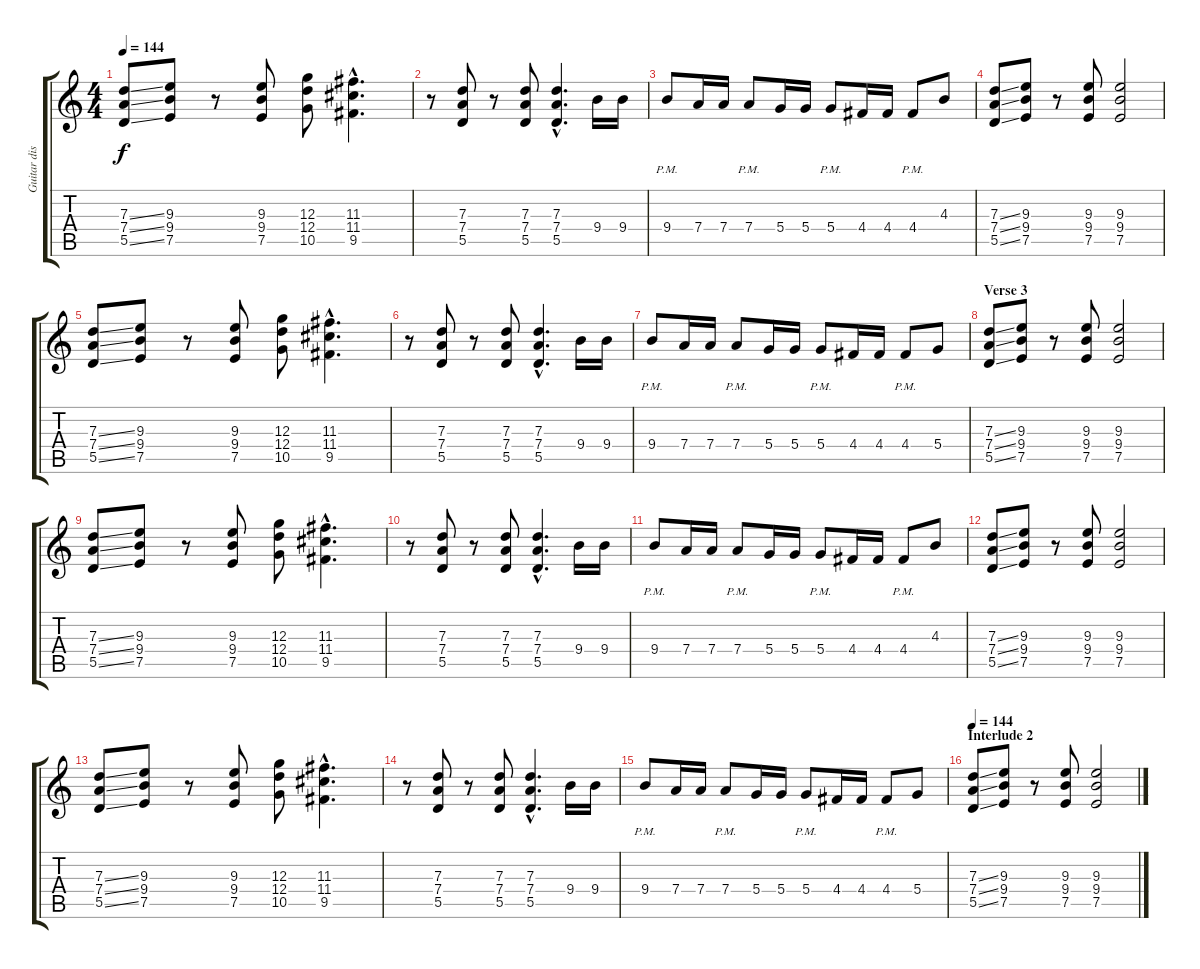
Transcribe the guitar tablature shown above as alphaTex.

\track ("Guitar distortion 4" "Guitar dis") {instrument distortionguitar}
\staff {score tabs}
\tuning (E4 B3 G3 D3 A2 E2) {hide}
\ts (4 4)
\tempo 144
\clef g2
\ks c
(7.3{ss} 7.4{ss} 5.5{ss}).8{dy f} (9.3 9.4 7.5).8 r.8 (9.3 9.4 7.5).8 (12.3 12.4 10.5).8 (11.3{hac} 11.4{hac} 9.5{hac}).4{d} |
r.8 (7.3 7.4 5.5).8 r.8 (7.3 7.4 5.5).8 (7.3{hac} 7.4{hac} 5.5{hac}).4{d} 9.4.16 9.4.16 |
9.4{pm}.8 7.4.16 7.4.16 7.4{pm}.8 5.4.16 5.4.16 5.4{pm}.8 4.4.16 4.4.16 4.4{pm}.8 4.3.8 |
(7.3{ss} 7.4{ss} 5.5{ss}).8 (9.3 9.4 7.5).8 r.8 (9.3 9.4 7.5).8 (9.3 9.4 7.5).2 |
(7.3{ss} 7.4{ss} 5.5{ss}).8 (9.3 9.4 7.5).8 r.8 (9.3 9.4 7.5).8 (12.3 12.4 10.5).8 (11.3{hac} 11.4{hac} 9.5{hac}).4{d} |
r.8 (7.3 7.4 5.5).8 r.8 (7.3 7.4 5.5).8 (7.3{hac} 7.4{hac} 5.5{hac}).4{d} 9.4.16 9.4.16 |
9.4{pm}.8 7.4.16 7.4.16 7.4{pm}.8 5.4.16 5.4.16 5.4{pm}.8 4.4.16 4.4.16 4.4{pm}.8 5.4.8 |
\section ("" "Verse 3")
(7.3{ss} 7.4{ss} 5.5{ss}).8 (9.3 9.4 7.5).8 r.8 (9.3 9.4 7.5).8 (9.3 9.4 7.5).2 |
(7.3{ss} 7.4{ss} 5.5{ss}).8 (9.3 9.4 7.5).8 r.8 (9.3 9.4 7.5).8 (12.3 12.4 10.5).8 (11.3{hac} 11.4{hac} 9.5{hac}).4{d} |
r.8 (7.3 7.4 5.5).8 r.8 (7.3 7.4 5.5).8 (7.3{hac} 7.4{hac} 5.5{hac}).4{d} 9.4.16 9.4.16 |
9.4{pm}.8 7.4.16 7.4.16 7.4{pm}.8 5.4.16 5.4.16 5.4{pm}.8 4.4.16 4.4.16 4.4{pm}.8 4.3.8 |
(7.3{ss} 7.4{ss} 5.5{ss}).8 (9.3 9.4 7.5).8 r.8 (9.3 9.4 7.5).8 (9.3 9.4 7.5).2 |
(7.3{ss} 7.4{ss} 5.5{ss}).8 (9.3 9.4 7.5).8 r.8 (9.3 9.4 7.5).8 (12.3 12.4 10.5).8 (11.3{hac} 11.4{hac} 9.5{hac}).4{d} |
r.8 (7.3 7.4 5.5).8 r.8 (7.3 7.4 5.5).8 (7.3{hac} 7.4{hac} 5.5{hac}).4{d} 9.4.16 9.4.16 |
9.4{pm}.8 7.4.16 7.4.16 7.4{pm}.8 5.4.16 5.4.16 5.4{pm}.8 4.4.16 4.4.16 4.4{pm}.8 5.4.8 |
\section ("" "Interlude 2")
\tempo 144
(7.3{ss} 7.4{ss} 5.5{ss}).8 (9.3 9.4 7.5).8 r.8 (9.3 9.4 7.5).8 (9.3 9.4 7.5).2
